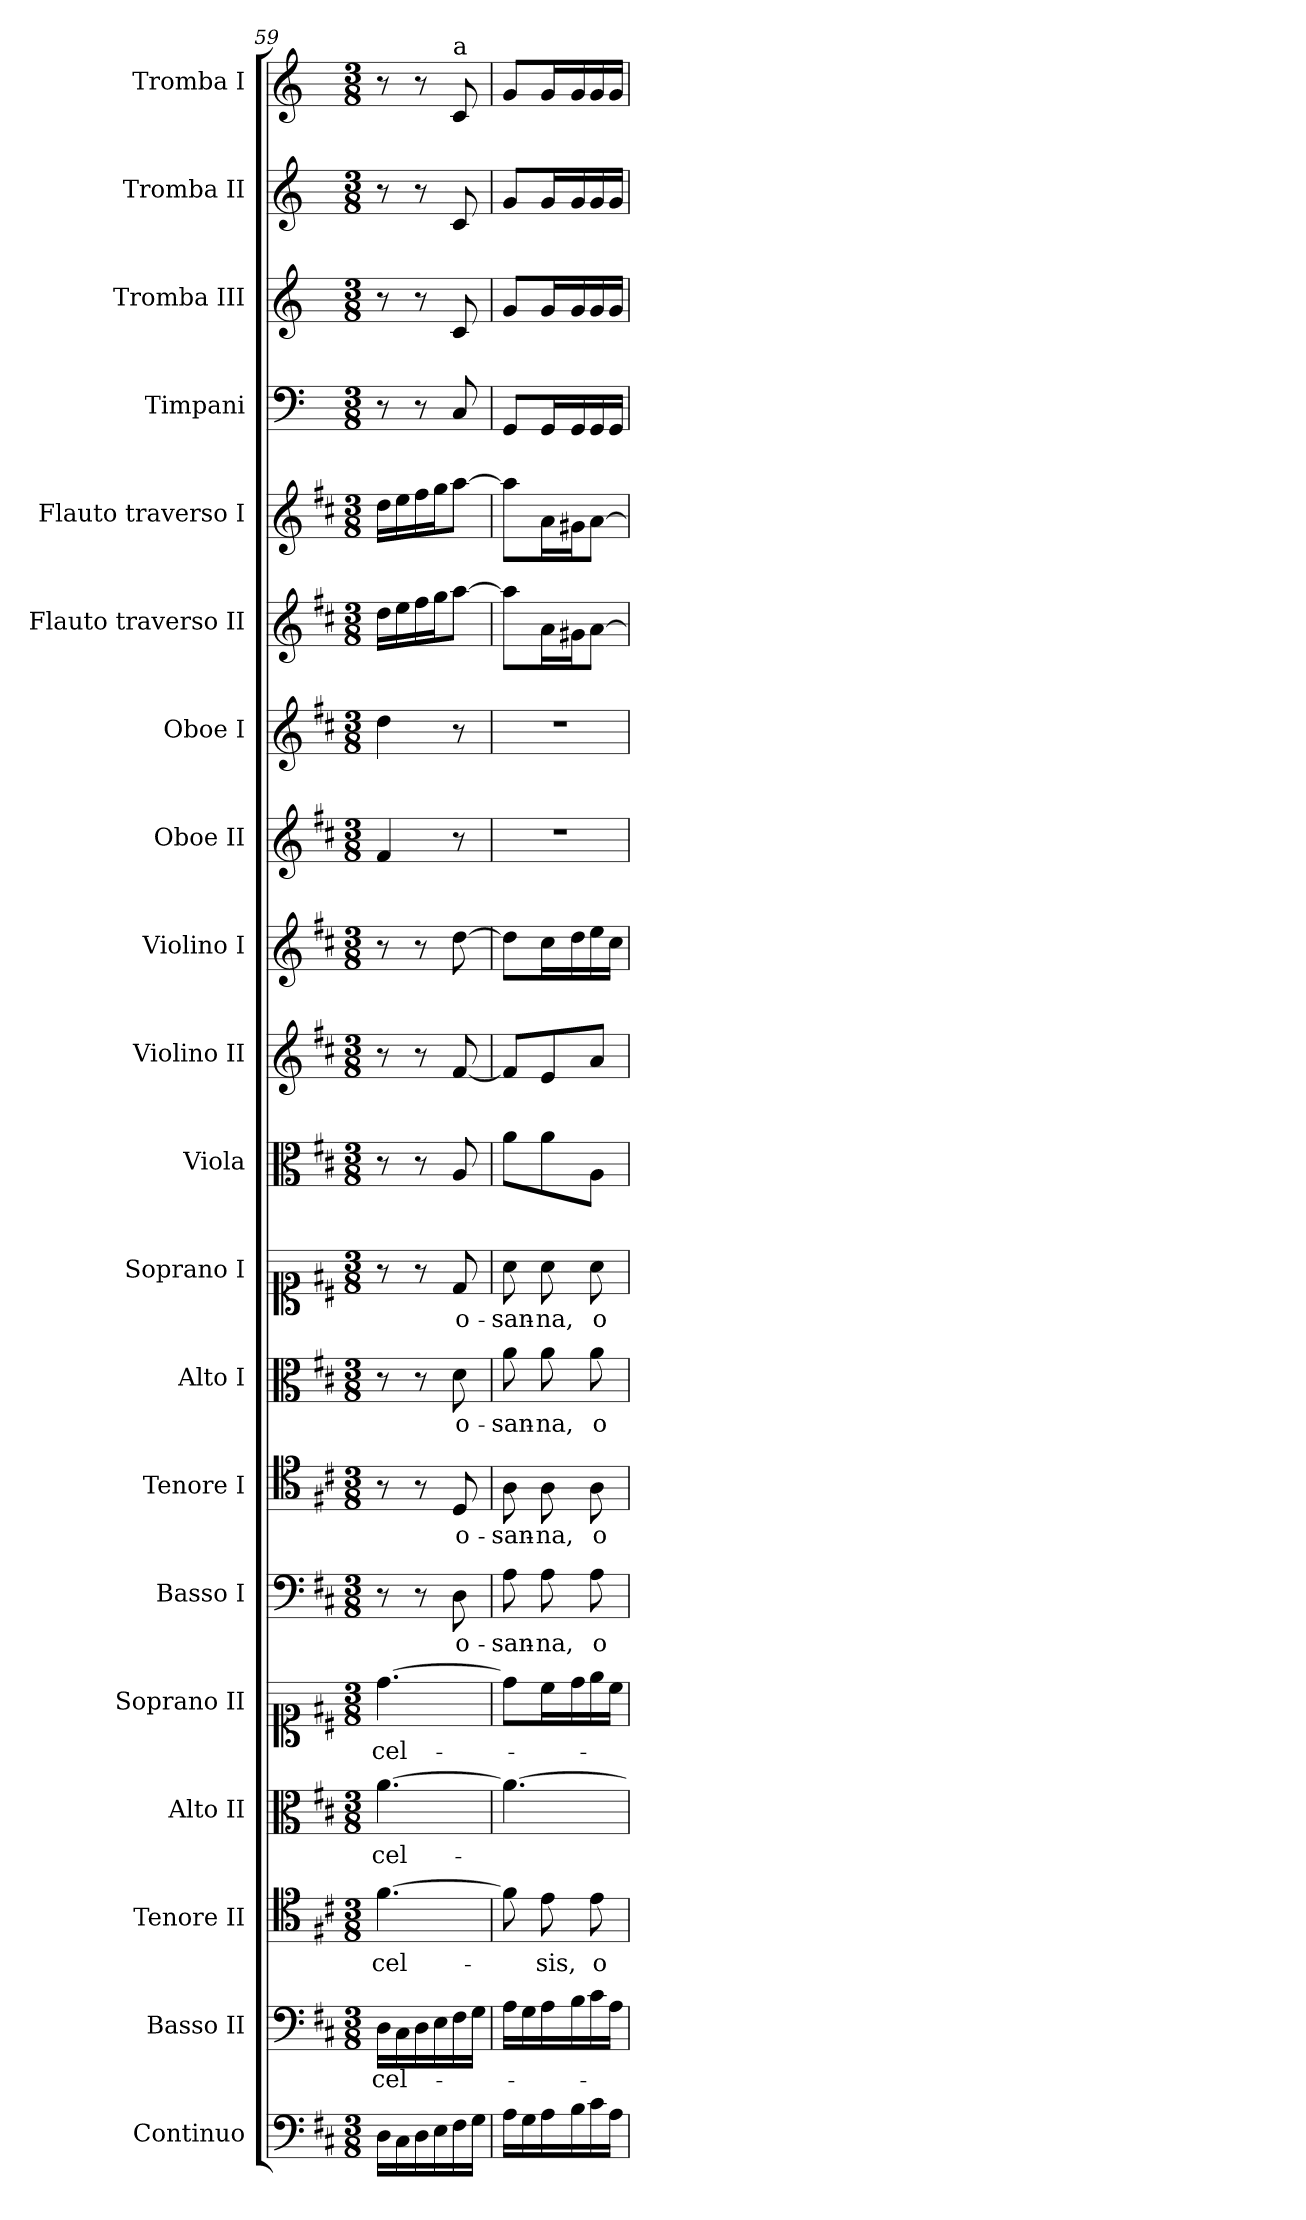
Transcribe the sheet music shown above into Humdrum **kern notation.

**kern	**kern	**text	**kern	**text	**kern	**text	**kern	**text	**kern	**text	**kern	**text	**kern	**text	**kern	**text	**kern	**kern	**kern	**kern	**kern	**kern	**kern	**kern	**kern	**kern	**kern
*part20	*part19	*part19	*part18	*part18	*part17	*part17	*part16	*part16	*part15	*part15	*part14	*part14	*part13	*part13	*part12	*part12	*part11	*part10	*part9	*part8	*part7	*part6	*part5	*part4	*part3	*part2	*part1
*staff20	*staff19	*staff19	*staff18	*staff18	*staff17	*staff17	*staff16	*staff16	*staff15	*staff15	*staff14	*staff14	*staff13	*staff13	*staff12	*staff12	*staff11	*staff10	*staff9	*staff8	*staff7	*staff6	*staff5	*staff4	*staff3	*staff2	*staff1
*I"Continuo	*I"Basso II	*	*I"Tenore II	*	*I"Alto II	*	*I"Soprano II	*	*I"Basso I	*	*I"Tenore I	*	*I"Alto I	*	*I"Soprano I	*	*I"Viola	*I"Violino II	*I"Violino I	*I"Oboe II	*I"Oboe I	*I"Flauto traverso II	*I"Flauto traverso I	*I"Timpani	*I"Tromba III	*I"Tromba II	*I"Tromba I
*I'Cont.	*I'B. II	*	*I'T. II	*	*I'A. II	*	*I'S. II	*	*I'B. I	*	*I'T. I	*	*I'A. I	*	*I'S. I	*	*I'Vla.	*I'Vln. II	*I'Vln. I	*I'Ob. II	*I'Ob. I	*I'Fl. trv. II	*I'Fl. trv. I	*I'Timp.	*I'Tr. III	*I'Tr. II	*I'Tr. I
*clefF4	*clefF4	*	*clefC4	*	*clefC3	*	*clefC1	*	*clefF4	*	*clefC4	*	*clefC3	*	*clefC1	*	*clefC3	*clefG2	*clefG2	*clefG2	*clefG2	*clefG2	*clefG2	*clefF4	*clefG2	*clefG2	*clefG2
*	*	*	*	*	*	*	*	*	*	*	*	*	*	*	*	*	*	*	*	*	*	*	*	*ITrd-1c-2	*ITrd-1c-2	*ITrd-1c-2	*ITrd-1c-2
*k[f#c#]	*k[f#c#]	*	*k[f#c#]	*	*k[f#c#]	*	*k[f#c#]	*	*k[f#c#]	*	*k[f#c#]	*	*k[f#c#]	*	*k[f#c#]	*	*k[f#c#]	*k[f#c#]	*k[f#c#]	*k[f#c#]	*k[f#c#]	*k[f#c#]	*k[f#c#]	*k[f#c#]	*k[f#c#]	*k[f#c#]	*k[f#c#]
*M3/8	*M3/8	*	*M3/8	*	*M3/8	*	*M3/8	*	*M3/8	*	*M3/8	*	*M3/8	*	*M3/8	*	*M3/8	*M3/8	*M3/8	*M3/8	*M3/8	*M3/8	*M3/8	*M3/8	*M3/8	*M3/8	*M3/8
=59	=59	=59	=59	=59	=59	=59	=59	=59	=59	=59	=59	=59	=59	=59	=59	=59	=59	=59	=59	=59	=59	=59	=59	=59	=59	=59	=59
16D\LL	16D\LL	-cel-	[4.f#\	-cel-	[4.a\	-cel-	[4.dd\	-cel-	8r	.	8r	.	8r	.	8r	.	8r	8r	8r	4f#/	4dd\	16dd\LL	16dd\LL	8r	8r	8r	8r
16C#\	16C#\	.	.	.	.	.	.	.	.	.	.	.	.	.	.	.	.	.	.	.	.	16ee\	16ee\	.	.	.	.
16D\	16D\	.	.	.	.	.	.	.	8r	.	8r	.	8r	.	8r	.	8r	8r	8r	.	.	16ff#\	16ff#\	8r	8r	8r	8r
16E\	16E\	.	.	.	.	.	.	.	.	.	.	.	.	.	.	.	.	.	.	.	.	16gg\J	16gg\J	.	.	.	.
!	!	!	!	!	!	!	!	!	!	!	!	!	!	!	!	!	!	!	!	!	!	!	!	!	!	!	!LO:TX:a:t=a
16F#\	16F#\	.	.	.	.	.	.	.	8D\	o-	8D/	o-	8d\	o-	8d/	o-	8A/	[8f#/	[8dd\	8r	8r	[8aa\J	[8aa\J	8D/	8d/	8d/	8d/
16G\JJ	16G\JJ	.	.	.	.	.	.	.	.	.	.	.	.	.	.	.	.	.	.	.	.	.	.	.	.	.	.
=60	=60	=60	=60	=60	=60	=60	=60	=60	=60	=60	=60	=60	=60	=60	=60	=60	=60	=60	=60	=60	=60	=60	=60	=60	=60	=60	=60
16A\LL	16A\LL	.	8f#\]	.	4.a\_	.	8dd\L]	.	8A\	-san-	8A\	-san-	8a\	-san-	8a\	-san-	8a\L	8f#/L]	8dd\L]	4.r	4.r	8aa\L]	8aa\L]	8AA/L	8a/L	8a/L	8a/L
16G\	16G\	.	.	.	.	.	.	.	.	.	.	.	.	.	.	.	.	.	.	.	.	.	.	.	.	.	.
16A\	16A\	.	8e\	-sis,	.	.	16cc#\L	.	8A\	-na,	8A\	-na,	8a\	-na,	8a\	-na,	8a\	8e/	16cc#\L	.	.	16a\L	16a\L	16AA/L	16a/L	16a/L	16a/L
16B\	16B\	.	.	.	.	.	16dd\	.	.	.	.	.	.	.	.	.	.	.	16dd\	.	.	16g#X\J	16g#X\J	16AA/	16a/	16a/	16a/
16c#\	16c#\	.	8e\	o-	.	.	16ee\	.	8A\	o-	8A\	o-	8a\	o-	8a\	o-	8A\J	8a/J	16ee\	.	.	[8a\J	[8a\J	16AA/	16a/	16a/	16a/
16A\JJ	16A\JJ	.	.	.	.	.	16cc#\JJ	.	.	.	.	.	.	.	.	.	.	.	16cc#\JJ	.	.	.	.	16AA/JJ	16a/JJ	16a/JJ	16a/JJ
=	=	=	=	=	=	=	=	=	=	=	=	=	=	=	=	=	=	=	=	=	=	=	=	=	=	=	=
*-	*-	*-	*-	*-	*-	*-	*-	*-	*-	*-	*-	*-	*-	*-	*-	*-	*-	*-	*-	*-	*-	*-	*-	*-	*-	*-	*-
